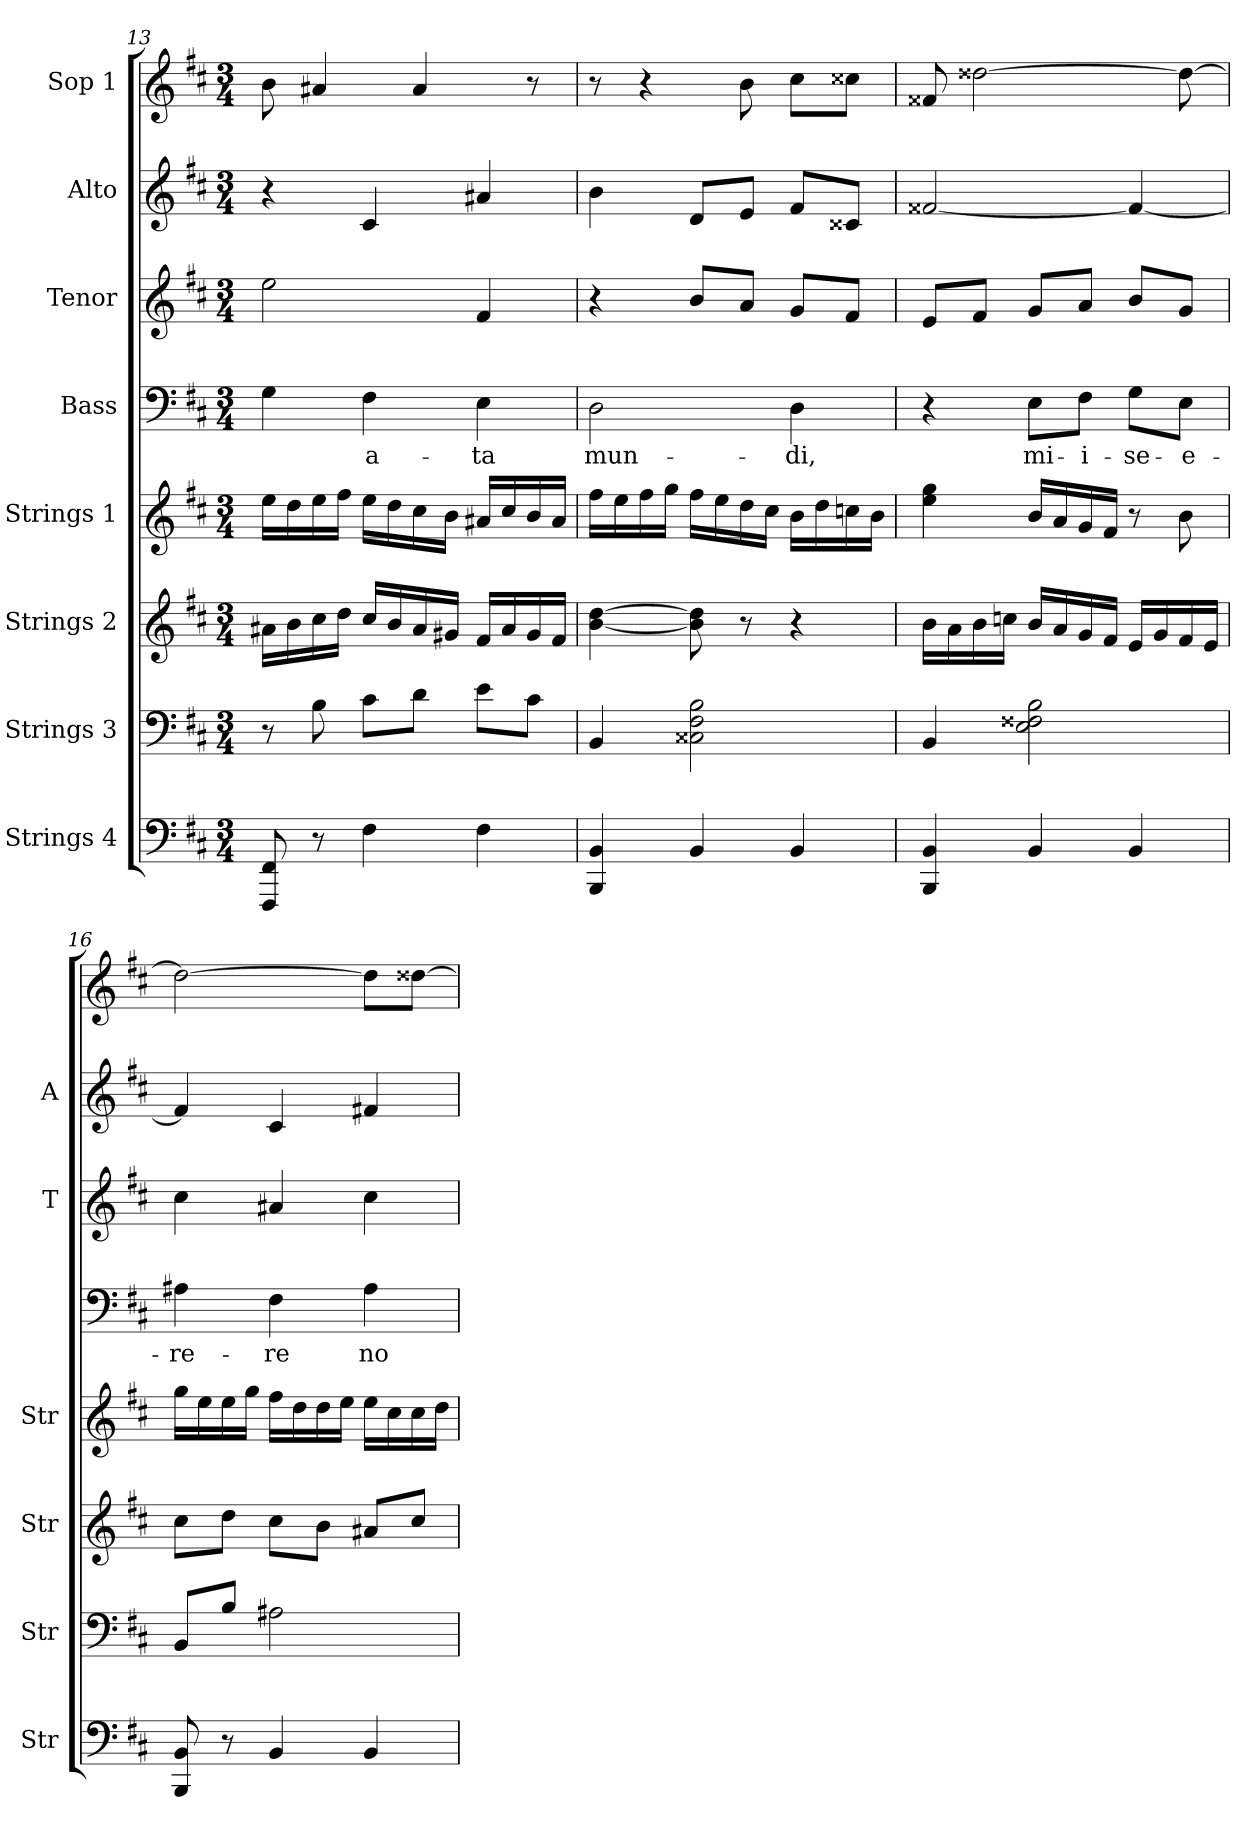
**kern	**kern	**kern	**kern	**kern	**text	**kern	**kern	**kern
*part8	*part7	*part6	*part5	*part4	*part4	*part3	*part2	*part1
*staff8	*staff7	*staff6	*staff5	*staff4	*staff4	*staff3	*staff2	*staff1
*I"Strings 4	*I"Strings 3	*I"Strings 2	*I"Strings 1	*I"Bass	*	*I"Tenor	*I"Alto	*I"Sop 1
*I'Str	*I'Str	*I'Str	*I'Str	*	*	*I'T	*I'A	*
!!LO:LB:g=z
*clefF4	*clefF4	*clefG2	*clefG2	*clefF4	*	*clefG2	*clefG2	*clefG2
*k[f#c#]	*k[f#c#]	*k[f#c#]	*k[f#c#]	*k[f#c#]	*	*k[f#c#]	*k[f#c#]	*k[f#c#]
*D:	*D:	*D:	*D:	*D:	*	*D:	*D:	*D:
*M3/4	*M3/4	*M3/4	*M3/4	*M3/4	*	*M3/4	*M3/4	*M3/4
=13	=13	=13	=13	=13	=13	=13	=13	=13
8FFF#/ 8FF#/	8r	16a#X\LL	16ee\LL	4G\	.	2ee\	4r	8b\
.	.	16b\	16dd\	.	.	.	.	.
8r	8B\	16cc#\	16ee\	.	.	.	.	4a#X/
.	.	16dd\JJ	16ff#\JJ	.	.	.	.	.
4F#\	8c#\L	16cc#/LL	16ee\LL	4F#\	a-	.	4c#/	.
.	.	16b/	16dd\	.	.	.	.	.
.	8d\J	16a#/	16cc#\	.	.	.	.	4a#/
.	.	16g#X/JJ	16b\JJ	.	.	.	.	.
4F#\	8e\L	16f#/LL	16a#X/LL	4E\	-ta	4f#/	4a#X/	.
.	.	16a#/	16cc#/	.	.	.	.	.
.	8c#\J	16g#/	16b/	.	.	.	.	8r
.	.	16f#/JJ	16a#/JJ	.	.	.	.	.
=14	=14	=14	=14	=14	=14	=14	=14	=14
4BBB/ 4BB/	4BB/	[4b\ [4dd\	16ff#\LL	2D\	mun-	4r	4b\	8r
.	.	.	16ee\	.	.	.	.	.
.	.	.	16ff#\	.	.	.	.	4r
.	.	.	16gg\JJ	.	.	.	.	.
4BB/	2C##X\ 2F#\ 2B\	8b\] 8dd\]	16ff#\LL	.	.	8b/L	8d/L	.
.	.	.	16ee\	.	.	.	.	.
.	.	8r	16dd\	.	.	8a/J	8e/J	8b\
.	.	.	16cc#\JJ	.	.	.	.	.
4BB/	.	4r	16b\LL	4D\	-di,	8g/L	8f#/L	8cc#\L
.	.	.	16dd\	.	.	.	.	.
.	.	.	16ccn\	.	.	8f#/J	8c##X/J	8cc##X\J
.	.	.	16b\JJ	.	.	.	.	.
=15	=15	=15	=15	=15	=15	=15	=15	=15
4BBB/ 4BB/	4BB/	16b\LL	4ee\ 4gg\	4r	.	8e/L	[2f##X/	8f##X/
.	.	16a\	.	.	.	.	.	.
.	.	16b\	.	.	.	8f#/J	.	[2dd##X\
.	.	16ccn\JJ	.	.	.	.	.	.
4BB/	2E\ 2F##X\ 2B\	16b/LL	16b/LL	8E\L	mi-	8g/L	.	.
.	.	16a/	16a/	.	.	.	.	.
.	.	16g/	16g/	8F#\J	-i-	8a/J	.	.
.	.	16f#/JJ	16f#/JJ	.	.	.	.	.
4BB/	.	16e/LL	8r	8G\L	-se-	8b/L	4f##/_	.
.	.	16g/	.	.	.	.	.	.
.	.	16f#/	8b\	8E\J	-e-	8g/J	.	8dd##\_
.	.	16e/JJ	.	.	.	.	.	.
!!LO:PB:g=z
=16	=16	=16	=16	=16	=16	=16	=16	=16
8BBB/ 8BB/	8BB/L	8cc#\L	16gg\LL	4A#X\	-re-	4cc#\	4f##/]	2dd##\_
.	.	.	16ee\	.	.	.	.	.
8r	8B/J	8dd\J	16ee\	.	.	.	.	.
.	.	.	16gg\JJ	.	.	.	.	.
4BB/	2A#X\	8cc#\L	16ff#\LL	4F#\	-re	4a#X/	4c#/	.
.	.	.	16dd\	.	.	.	.	.
.	.	8b\J	16dd\	.	.	.	.	.
.	.	.	16ee\JJ	.	.	.	.	.
4BB/	.	8a#X/L	16ee\LL	4A#\	no-	4cc#\	4f#X/	8dd##\L]
.	.	.	16cc#\	.	.	.	.	.
.	.	8cc#/J	16cc#\	.	.	.	.	[8dd##X\J
.	.	.	16dd\JJ	.	.	.	.	.
=	=	=	=	=	=	=	=	=
*-	*-	*-	*-	*-	*-	*-	*-	*-
